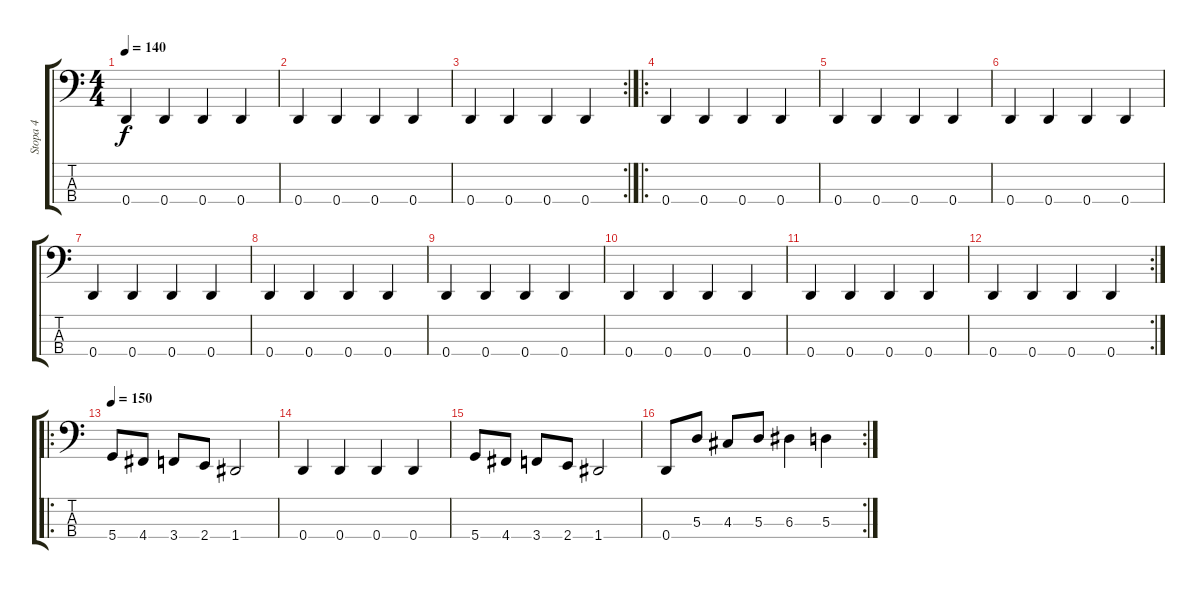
\track ("Stopa 4" "Stopa 4") {instrument electricbassfinger}
\staff {score tabs}
\tuning (G2 D2 A1 D1) {hide}
\ts (4 4)
\tempo 140
\clef f4
\ks c
0.4.4{dy f} 0.4.4 0.4.4 0.4.4 |
0.4.4 0.4.4 0.4.4 0.4.4 |
\rc 2
0.4.4 0.4.4 0.4.4 0.4.4 |
\ro
0.4.4 0.4.4 0.4.4 0.4.4 |
0.4.4 0.4.4 0.4.4 0.4.4 |
0.4.4 0.4.4 0.4.4 0.4.4 |
0.4.4 0.4.4 0.4.4 0.4.4 |
0.4.4 0.4.4 0.4.4 0.4.4 |
0.4.4 0.4.4 0.4.4 0.4.4 |
0.4.4 0.4.4 0.4.4 0.4.4 |
0.4.4 0.4.4 0.4.4 0.4.4 |
\rc 2
0.4.4 0.4.4 0.4.4 0.4.4 |
\ro
\tempo 150
5.4.8 4.4.8 3.4.8 2.4.8 1.4.2 |
0.4.4 0.4.4 0.4.4 0.4.4 |
5.4.8 4.4.8 3.4.8 2.4.8 1.4.2 |
\rc 2
0.4.8 5.3.8 4.3.8 5.3.8 6.3.4 5.3.4
